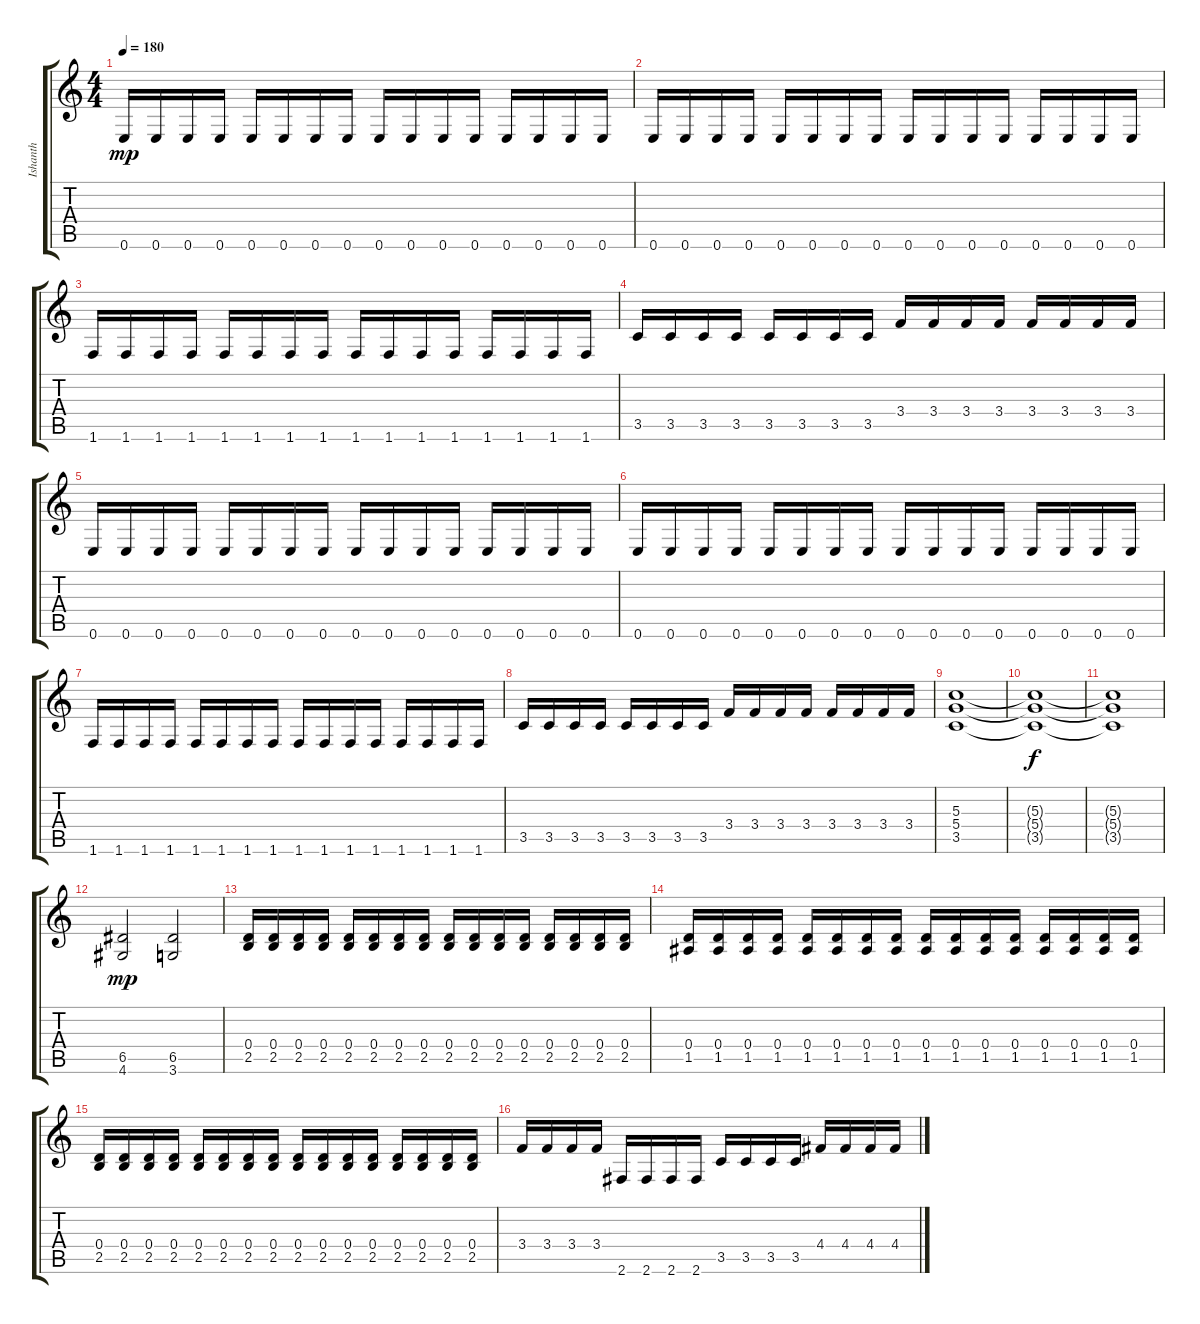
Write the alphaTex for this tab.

\track ("Ishanth" "Ishanth") {instrument distortionguitar}
\staff {score tabs}
\tuning (E4 B3 G3 D3 A2 E2) {hide}
\ts (4 4)
\tempo 180
\clef g2
\ks c
0.6.16{dy mp} 0.6.16 0.6.16 0.6.16 0.6.16 0.6.16 0.6.16 0.6.16 0.6.16 0.6.16 0.6.16 0.6.16 0.6.16 0.6.16 0.6.16 0.6.16 |
0.6.16 0.6.16 0.6.16 0.6.16 0.6.16 0.6.16 0.6.16 0.6.16 0.6.16 0.6.16 0.6.16 0.6.16 0.6.16 0.6.16 0.6.16 0.6.16 |
1.6.16 1.6.16 1.6.16 1.6.16 1.6.16 1.6.16 1.6.16 1.6.16 1.6.16 1.6.16 1.6.16 1.6.16 1.6.16 1.6.16 1.6.16 1.6.16 |
3.5.16 3.5.16 3.5.16 3.5.16 3.5.16 3.5.16 3.5.16 3.5.16 3.4.16 3.4.16 3.4.16 3.4.16 3.4.16 3.4.16 3.4.16 3.4.16 |
0.6.16 0.6.16 0.6.16 0.6.16 0.6.16 0.6.16 0.6.16 0.6.16 0.6.16 0.6.16 0.6.16 0.6.16 0.6.16 0.6.16 0.6.16 0.6.16 |
0.6.16 0.6.16 0.6.16 0.6.16 0.6.16 0.6.16 0.6.16 0.6.16 0.6.16 0.6.16 0.6.16 0.6.16 0.6.16 0.6.16 0.6.16 0.6.16 |
1.6.16 1.6.16 1.6.16 1.6.16 1.6.16 1.6.16 1.6.16 1.6.16 1.6.16 1.6.16 1.6.16 1.6.16 1.6.16 1.6.16 1.6.16 1.6.16 |
3.5.16 3.5.16 3.5.16 3.5.16 3.5.16 3.5.16 3.5.16 3.5.16 3.4.16 3.4.16 3.4.16 3.4.16 3.4.16 3.4.16 3.4.16 3.4.16 |
(5.3 5.4 3.5).1 |
(5.3{t} 5.4{t} 3.5{t}).1{dy f} |
(5.3{t} 5.4{t} 3.5{t}).1 |
(6.5 4.6).2{dy mp} (6.5 3.6).2 |
(0.4 2.5).16 (0.4 2.5).16 (0.4 2.5).16 (0.4 2.5).16 (0.4 2.5).16 (0.4 2.5).16 (0.4 2.5).16 (0.4 2.5).16 (0.4 2.5).16 (0.4 2.5).16 (0.4 2.5).16 (0.4 2.5).16 (0.4 2.5).16 (0.4 2.5).16 (0.4 2.5).16 (0.4 2.5).16 |
(0.4 1.5).16 (0.4 1.5).16 (0.4 1.5).16 (0.4 1.5).16 (0.4 1.5).16 (0.4 1.5).16 (0.4 1.5).16 (0.4 1.5).16 (0.4 1.5).16 (0.4 1.5).16 (0.4 1.5).16 (0.4 1.5).16 (0.4 1.5).16 (0.4 1.5).16 (0.4 1.5).16 (0.4 1.5).16 |
(0.4 2.5).16 (0.4 2.5).16 (0.4 2.5).16 (0.4 2.5).16 (0.4 2.5).16 (0.4 2.5).16 (0.4 2.5).16 (0.4 2.5).16 (0.4 2.5).16 (0.4 2.5).16 (0.4 2.5).16 (0.4 2.5).16 (0.4 2.5).16 (0.4 2.5).16 (0.4 2.5).16 (0.4 2.5).16 |
3.4.16 3.4.16 3.4.16 3.4.16 2.6.16 2.6.16 2.6.16 2.6.16 3.5.16 3.5.16 3.5.16 3.5.16 4.4.16 4.4.16 4.4.16 4.4.16
